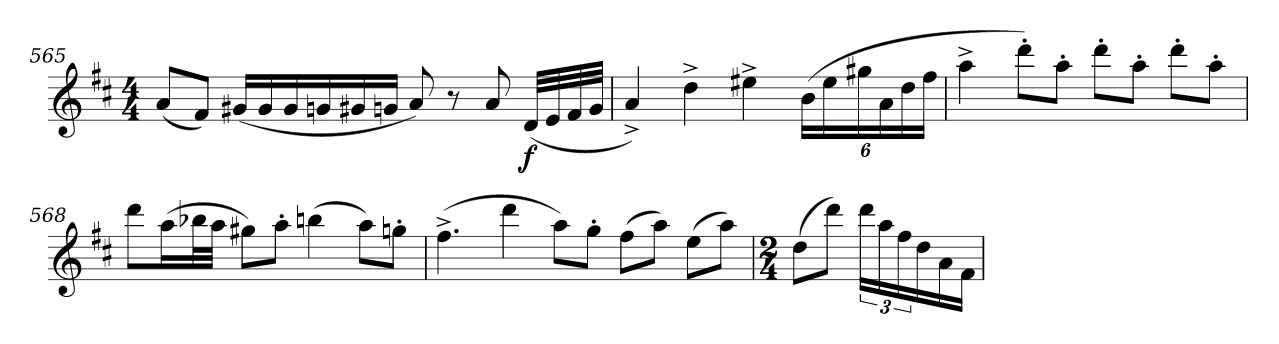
**kern	**dynam
*part1	*part1
*staff1	*staff1
*clefG2	*
*k[f#c#]	*
*M4/4	*
=565	=565
(<8a/L	.
8f#/J)	.
(<16g#X/LL	.
16g#/	.
16g#/	.
16gn/	.
16g#X/	.
16gn/JJ	.
8a/)	.
8r	.
8a/	.
!	!LO:DY:b
(<32d/LLL	f
32e/	.
32f#/	.
32g/JJJ	.
=566	=566
4a^/)	.
4dd^\	.
4ee#X^\	.
(>24b\LL	.
24ee#\	.
24gg#X\	.
24a\	.
24dd\	.
24ff#\JJ	.
=567	=567
4aa^\	.
8ddd'\L)	.
8aa'\J	.
8ddd'\L	.
8aa'\J	.
8ddd'\L	.
8aa'\J	.
=568	=568
8ddd\L	.
(>16aa\L	.
32bb-X\L	.
32aa\JJJ	.
8gg#X\L)	.
8aa'\J	.
(>4bbn\	.
8aa\L)	.
8ggn'\J	.
=569	=569
(>4.ff#^\	.
4ddd\	.
8aa\L)	.
8gg'\J	.
(>8ff#\L	.
8aa\J)	.
(>8ee\L	.
8aa\J)	.
=570	=570
*M2/4	*
(>8dd\L	.
8ddd\J)	.
24ddd\LL	.
24aa\	.
24ff#\	.
16dd\	.
16a\	.
16f#\JJ	.
=	=
*-	*-
